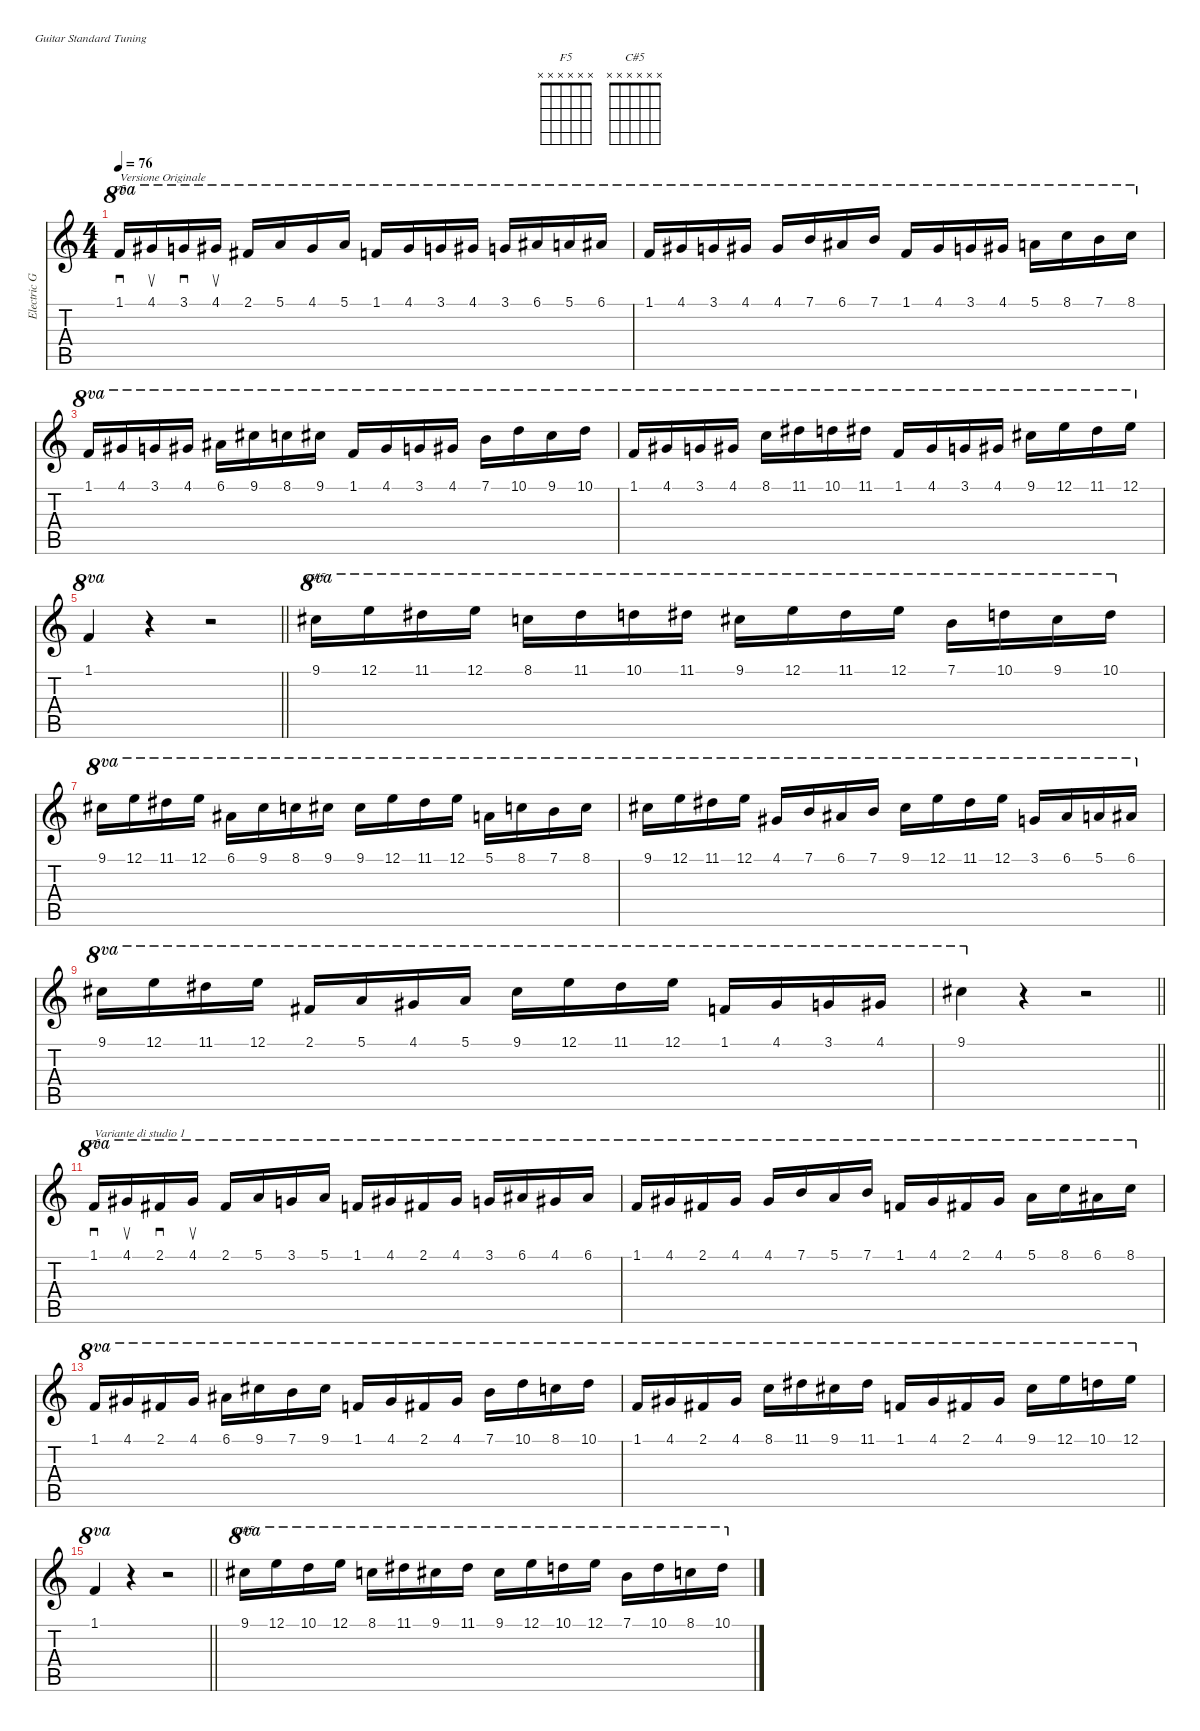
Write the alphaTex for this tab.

\defaultSystemsLayout 4
\hideDynamics
\bracketExtendMode nobrackets
\otherSystemsTrackNameOrientation horizontal
\defaultBarNumberDisplay FirstOfSystem
\track ("Electric Guitar (Distortion)" "Electric G") {instrument distortionguitar}
\staff {score tabs}
\tuning (E4 B3 G3 D3 A2 E2)
\chord ("F5" 1 x x x x x) {showdiagram false showfingering false}
\chord ("C#5" 9 x x x x x) {firstfret 9 showdiagram false showfingering false}
\chord ("F5" x x x x x x)
\chord ("C#5" x x x x x x)
\ts (4 4)
\tempo 76
\clef g2
\ks c
1.1.16{sd ch "F5" ot 8va txt "Versione Originale" dy mf instrument distortionguitar beam Up} 4.1{acc #}.16{su ot 8va beam Up} 3.1.16{sd ot 8va beam Up} 4.1{acc #}.16{su ot 8va beam Up} 2.1{acc #}.16{ot 8va beam Up} 5.1.16{ot 8va beam Up} 4.1{acc #}.16{ot 8va beam Up} 5.1.16{ot 8va beam Up} 1.1.16{ot 8va beam Up} 4.1{acc #}.16{ot 8va beam Up} 3.1.16{ot 8va beam Up} 4.1{acc #}.16{ot 8va beam Up} 3.1.16{ot 8va beam Up} 6.1{acc #}.16{ot 8va beam Up} 5.1.16{ot 8va beam Up} 6.1{acc #}.16{ot 8va beam Up} |
1.1.16{ot 8va beam Up} 4.1{acc #}.16{ot 8va beam Up} 3.1.16{ot 8va beam Up} 4.1{acc #}.16{ot 8va beam Up} 4.1{acc #}.16{ot 8va beam Up} 7.1.16{ot 8va beam Up} 6.1{acc #}.16{ot 8va beam Up} 7.1.16{ot 8va beam Up} 1.1.16{ot 8va beam Up} 4.1{acc #}.16{ot 8va beam Up} 3.1.16{ot 8va beam Up} 4.1{acc #}.16{ot 8va beam Up} 5.1.16{ot 8va beam Down} 8.1.16{ot 8va beam Down} 7.1.16{ot 8va beam Down} 8.1.16{ot 8va beam Down} |
\scale
1.44438 1.1.16{ot 8va beam Up} 4.1{acc #}.16{ot 8va beam Up} 3.1.16{ot 8va beam Up} 4.1{acc #}.16{ot 8va beam Up} 6.1{acc #}.16{ot 8va beam Down} 9.1{acc #}.16{ot 8va beam Down} 8.1.16{ot 8va beam Down} 9.1{acc #}.16{ot 8va beam Down} 1.1.16{ot 8va beam Up} 4.1{acc #}.16{ot 8va beam Up} 3.1.16{ot 8va beam Up} 4.1{acc #}.16{ot 8va beam Up} 7.1.16{ot 8va beam Down} 10.1.16{ot 8va beam Down} 9.1{acc #}.16{ot 8va beam Down} 10.1.16{ot 8va beam Down} |
\scale
1.16041 1.1.16{ot 8va beam Up} 4.1{acc #}.16{ot 8va beam Up} 3.1.16{ot 8va beam Up} 4.1{acc #}.16{ot 8va beam Up} 8.1.16{ot 8va beam Down} 11.1{acc #}.16{ot 8va beam Down} 10.1.16{ot 8va beam Down} 11.1{acc #}.16{ot 8va beam Down} 1.1.16{ot 8va beam Up} 4.1{acc #}.16{ot 8va beam Up} 3.1.16{ot 8va beam Up} 4.1{acc #}.16{ot 8va beam Up} 9.1{acc #}.16{ot 8va beam Down} 12.1.16{ot 8va beam Down} 11.1{acc #}.16{ot 8va beam Down} 12.1.16{ot 8va beam Down} |
\scale
0.395202
\barLineRight lightlight
1.1.4{ot 8va beam Up} r.4{beam Up} r.2{beam Up} |
9.1{acc #}.16{ch "C#5" ot 8va beam Down} 12.1.16{ot 8va beam Down} 11.1{acc #}.16{ot 8va beam Down} 12.1.16{ot 8va beam Down} 8.1.16{ot 8va beam Down} 11.1{acc #}.16{ot 8va beam Down} 10.1.16{ot 8va beam Down} 11.1{acc #}.16{ot 8va beam Down} 9.1{acc #}.16{ot 8va beam Down} 12.1.16{ot 8va beam Down} 11.1{acc #}.16{ot 8va beam Down} 12.1.16{ot 8va beam Down} 7.1.16{ot 8va beam Down} 10.1.16{ot 8va beam Down} 9.1{acc #}.16{ot 8va beam Down} 10.1.16{ot 8va beam Down} |
9.1{acc #}.16{ot 8va beam Down} 12.1.16{ot 8va beam Down} 11.1{acc #}.16{ot 8va beam Down} 12.1.16{ot 8va beam Down} 6.1{acc #}.16{ot 8va beam Down} 9.1{acc #}.16{ot 8va beam Down} 8.1.16{ot 8va beam Down} 9.1{acc #}.16{ot 8va beam Down} 9.1{acc #}.16{ot 8va beam Down} 12.1.16{ot 8va beam Down} 11.1{acc #}.16{ot 8va beam Down} 12.1.16{ot 8va beam Down} 5.1.16{ot 8va beam Down} 8.1.16{ot 8va beam Down} 7.1.16{ot 8va beam Down} 8.1.16{ot 8va beam Down} |
\scale
1.43302 9.1{acc #}.16{ot 8va beam Down} 12.1.16{ot 8va beam Down} 11.1{acc #}.16{ot 8va beam Down} 12.1.16{ot 8va beam Down} 4.1{acc #}.16{ot 8va beam Up} 7.1.16{ot 8va beam Up} 6.1{acc #}.16{ot 8va beam Up} 7.1.16{ot 8va beam Up} 9.1{acc #}.16{ot 8va beam Down} 12.1.16{ot 8va beam Down} 11.1{acc #}.16{ot 8va beam Down} 12.1.16{ot 8va beam Down} 3.1.16{ot 8va beam Up} 6.1{acc #}.16{ot 8va beam Up} 5.1.16{ot 8va beam Up} 6.1{acc #}.16{ot 8va beam Up} |
\scale
1.16282 9.1{acc #}.16{ot 8va beam Down} 12.1.16{ot 8va beam Down} 11.1{acc #}.16{ot 8va beam Down} 12.1.16{ot 8va beam Down} 2.1{acc #}.16{ot 8va beam Up} 5.1.16{ot 8va beam Up} 4.1{acc #}.16{ot 8va beam Up} 5.1.16{ot 8va beam Up} 9.1{acc #}.16{ot 8va beam Down} 12.1.16{ot 8va beam Down} 11.1{acc #}.16{ot 8va beam Down} 12.1.16{ot 8va beam Down} 1.1.16{ot 8va beam Up} 4.1{acc #}.16{ot 8va beam Up} 3.1.16{ot 8va beam Up} 4.1{acc #}.16{ot 8va beam Up} |
\barLineRight lightlight
9.1{acc #}.4{ot 8va beam Down} r.4{beam Down} r.2{beam Down} |
1.1.16{sd ch "F5" ot 8va txt "Variante di studio 1" beam Up} 4.1{acc #}.16{su ot 8va beam Up} 2.1{acc #}.16{sd ot 8va beam Up} 4.1{acc #}.16{su ot 8va beam Up} 2.1{acc #}.16{ot 8va beam Up} 5.1.16{ot 8va beam Up} 3.1.16{ot 8va beam Up} 5.1.16{ot 8va beam Up} 1.1.16{ot 8va beam Up} 4.1{acc #}.16{ot 8va beam Up} 2.1{acc #}.16{ot 8va beam Up} 4.1{acc #}.16{ot 8va beam Up} 3.1.16{ot 8va beam Up} 6.1{acc #}.16{ot 8va beam Up} 4.1{acc #}.16{ot 8va beam Up} 6.1{acc #}.16{ot 8va beam Up} |
1.1.16{ot 8va beam Up} 4.1{acc #}.16{ot 8va beam Up} 2.1{acc #}.16{ot 8va beam Up} 4.1{acc #}.16{ot 8va beam Up} 4.1{acc #}.16{ot 8va beam Up} 7.1.16{ot 8va beam Up} 5.1.16{ot 8va beam Up} 7.1.16{ot 8va beam Up} 1.1.16{ot 8va beam Up} 4.1{acc #}.16{ot 8va beam Up} 2.1{acc #}.16{ot 8va beam Up} 4.1{acc #}.16{ot 8va beam Up} 5.1.16{ot 8va beam Down} 8.1.16{ot 8va beam Down} 6.1{acc #}.16{ot 8va beam Down} 8.1.16{ot 8va beam Down} |
1.1.16{ot 8va beam Up} 4.1{acc #}.16{ot 8va beam Up} 2.1{acc #}.16{ot 8va beam Up} 4.1{acc #}.16{ot 8va beam Up} 6.1{acc #}.16{ot 8va beam Down} 9.1{acc #}.16{ot 8va beam Down} 7.1.16{ot 8va beam Down} 9.1{acc #}.16{ot 8va beam Down} 1.1.16{ot 8va beam Up} 4.1{acc #}.16{ot 8va beam Up} 2.1{acc #}.16{ot 8va beam Up} 4.1{acc #}.16{ot 8va beam Up} 7.1.16{ot 8va beam Down} 10.1.16{ot 8va beam Down} 8.1.16{ot 8va beam Down} 10.1.16{ot 8va beam Down} |
1.1.16{ot 8va beam Up} 4.1{acc #}.16{ot 8va beam Up} 2.1{acc #}.16{ot 8va beam Up} 4.1{acc #}.16{ot 8va beam Up} 8.1.16{ot 8va beam Down} 11.1{acc #}.16{ot 8va beam Down} 9.1{acc #}.16{ot 8va beam Down} 11.1{acc #}.16{ot 8va beam Down} 1.1.16{ot 8va beam Up} 4.1{acc #}.16{ot 8va beam Up} 2.1{acc #}.16{ot 8va beam Up} 4.1{acc #}.16{ot 8va beam Up} 9.1{acc #}.16{ot 8va beam Down} 12.1.16{ot 8va beam Down} 10.1.16{ot 8va beam Down} 12.1.16{ot 8va beam Down} |
\barLineRight lightlight
1.1.4{ot 8va beam Up} r.4{beam Up} r.2{beam Up} |
9.1{acc #}.16{ch "C#5" ot 8va beam Down} 12.1.16{ot 8va beam Down} 10.1.16{ot 8va beam Down} 12.1.16{ot 8va beam Down} 8.1.16{ot 8va beam Down} 11.1{acc #}.16{ot 8va beam Down} 9.1{acc #}.16{ot 8va beam Down} 11.1{acc #}.16{ot 8va beam Down} 9.1{acc #}.16{ot 8va beam Down} 12.1.16{ot 8va beam Down} 10.1.16{ot 8va beam Down} 12.1.16{ot 8va beam Down} 7.1.16{ot 8va beam Down} 10.1.16{ot 8va beam Down} 8.1.16{ot 8va beam Down} 10.1.16{ot 8va beam Down}
